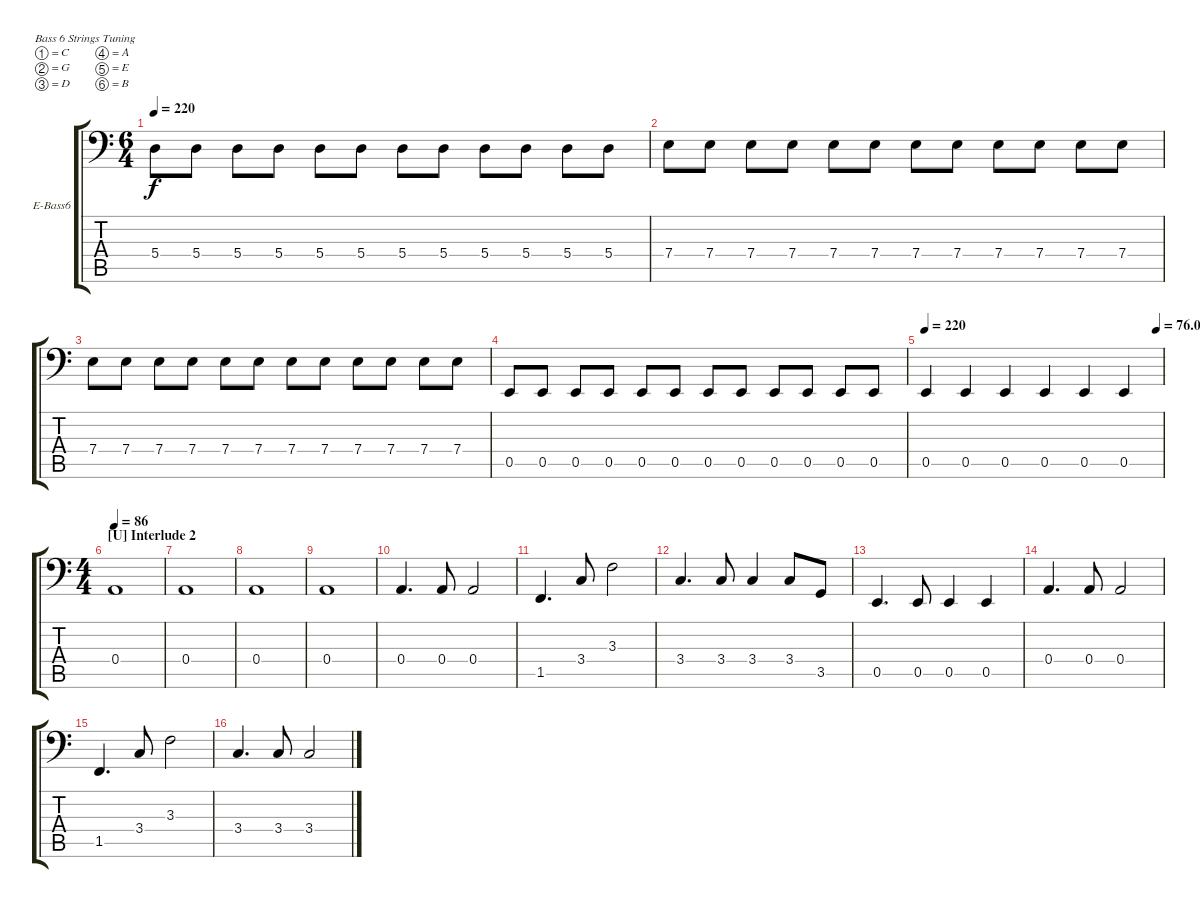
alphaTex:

\defaultSystemsLayout 4
\bracketExtendMode groupsimilarinstruments
\firstSystemTrackNameOrientation horizontal
\otherSystemsTrackNameOrientation horizontal
\track ("Electric Bass" "E-Bass6") {instrument electricbassfinger}
\staff {score tabs}
\tuning (C3 G2 D2 A1 E1 B0)
\ts (6 4)
\tempo 220
\clef f4
\ks c
5.4.8{dy f} 5.4.8 5.4.8 5.4.8 5.4.8 5.4.8 5.4.8 5.4.8 5.4.8 5.4.8 5.4.8 5.4.8 |
7.4.8 7.4.8 7.4.8 7.4.8 7.4.8 7.4.8 7.4.8 7.4.8 7.4.8 7.4.8 7.4.8 7.4.8 |
7.4.8 7.4.8 7.4.8 7.4.8 7.4.8 7.4.8 7.4.8 7.4.8 7.4.8 7.4.8 7.4.8 7.4.8 |
0.5.8 0.5.8 0.5.8 0.5.8 0.5.8 0.5.8 0.5.8 0.5.8 0.5.8 0.5.8 0.5.8 0.5.8 |
\tempo 220
\tempo (76.0118 0.975)
0.5.4 0.5.4 0.5.4 0.5.4 0.5.4 0.5.4 |
\ts (4 4)
\section ("U" "Interlude 2")
\tempo 86
0.4.1 |
0.4.1 |
0.4.1 |
0.4.1 |
0.4.4{d} 0.4.8 0.4.2 |
1.5.4{d} 3.4.8 3.3.2 |
3.4.4{d} 3.4.8 3.4.4 3.4.8 3.5.8 |
0.5.4{d} 0.5.8 0.5.4 0.5.4 |
0.4.4{d} 0.4.8 0.4.2 |
1.5.4{d} 3.4.8 3.3.2 |
3.4.4{d} 3.4.8 3.4.2
